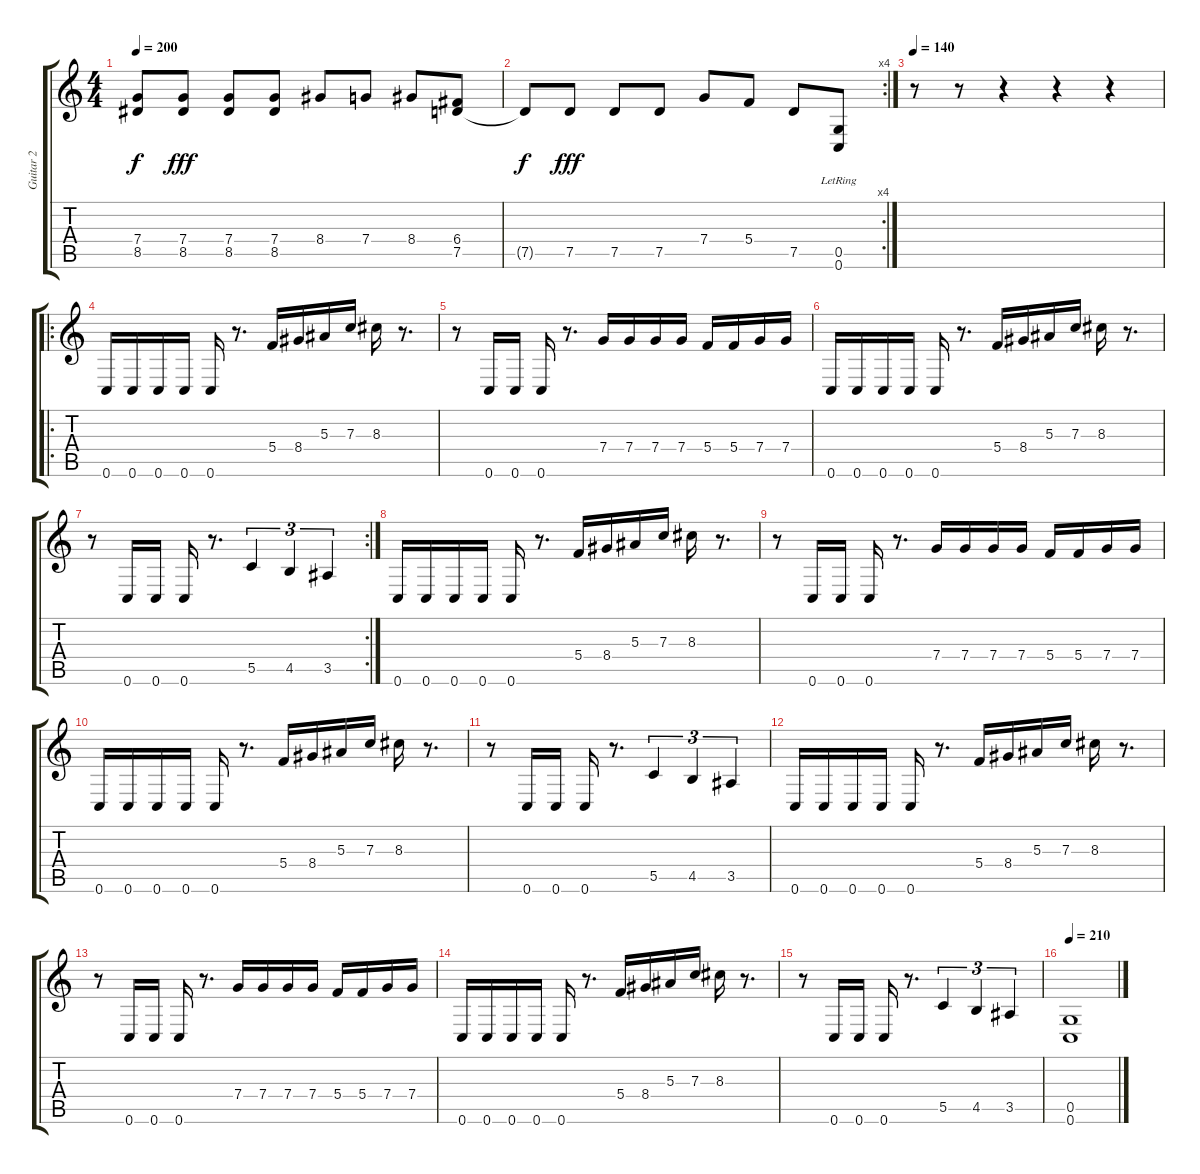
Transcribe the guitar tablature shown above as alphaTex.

\track ("Guitar 2" "Guitar 2") {instrument distortionguitar}
\staff {score tabs}
\tuning (D4 A3 F3 C3 G2 C2) {hide}
\ts (4 4)
\tempo 200
\clef g2
\ks c
(7.4{t} 8.5{t}).8{dy f} (7.4 8.5).8{dy fff} (7.4 8.5).8 (7.4 8.5).8 8.4.8 7.4.8 8.4.8 (6.4 7.5).8 |
\rc 4
7.5{t}.8{dy f} 7.5.8{dy fff} 7.5.8 7.5.8 7.4.8 5.4.8 7.5.8 (0.5{lr} 0.6{lr}).8 |
\tempo 140
r.8 r.8 r.4 r.4 r.4 |
\ro
0.6.16 0.6.16 0.6.16 0.6.16 0.6.16 r.8{d} 5.4.16 8.4.16 5.3.16 7.3.16 8.3.16 r.8{d} |
r.8 0.6.16 0.6.16 0.6.16 r.8{d} 7.4.16 7.4.16 7.4.16 7.4.16 5.4.16 5.4.16 7.4.16 7.4.16 |
0.6.16 0.6.16 0.6.16 0.6.16 0.6.16 r.8{d} 5.4.16 8.4.16 5.3.16 7.3.16 8.3.16 r.8{d} |
\rc 2
r.8 0.6.16 0.6.16 0.6.16 r.8{d} 5.5.4{tu (3 2)} 4.5.4{tu (3 2)} 3.5.4{tu (3 2)} |
0.6.16 0.6.16 0.6.16 0.6.16 0.6.16 r.8{d} 5.4.16 8.4.16 5.3.16 7.3.16 8.3.16 r.8{d} |
r.8 0.6.16 0.6.16 0.6.16 r.8{d} 7.4.16 7.4.16 7.4.16 7.4.16 5.4.16 5.4.16 7.4.16 7.4.16 |
0.6.16 0.6.16 0.6.16 0.6.16 0.6.16 r.8{d} 5.4.16 8.4.16 5.3.16 7.3.16 8.3.16 r.8{d} |
r.8 0.6.16 0.6.16 0.6.16 r.8{d} 5.5.4{tu (3 2)} 4.5.4{tu (3 2)} 3.5.4{tu (3 2)} |
0.6.16 0.6.16 0.6.16 0.6.16 0.6.16 r.8{d} 5.4.16 8.4.16 5.3.16 7.3.16 8.3.16 r.8{d} |
r.8 0.6.16 0.6.16 0.6.16 r.8{d} 7.4.16 7.4.16 7.4.16 7.4.16 5.4.16 5.4.16 7.4.16 7.4.16 |
0.6.16 0.6.16 0.6.16 0.6.16 0.6.16 r.8{d} 5.4.16 8.4.16 5.3.16 7.3.16 8.3.16 r.8{d} |
r.8 0.6.16 0.6.16 0.6.16 r.8{d} 5.5.4{tu (3 2)} 4.5.4{tu (3 2)} 3.5.4{tu (3 2)} |
\tempo 210
(0.5 0.6).1
